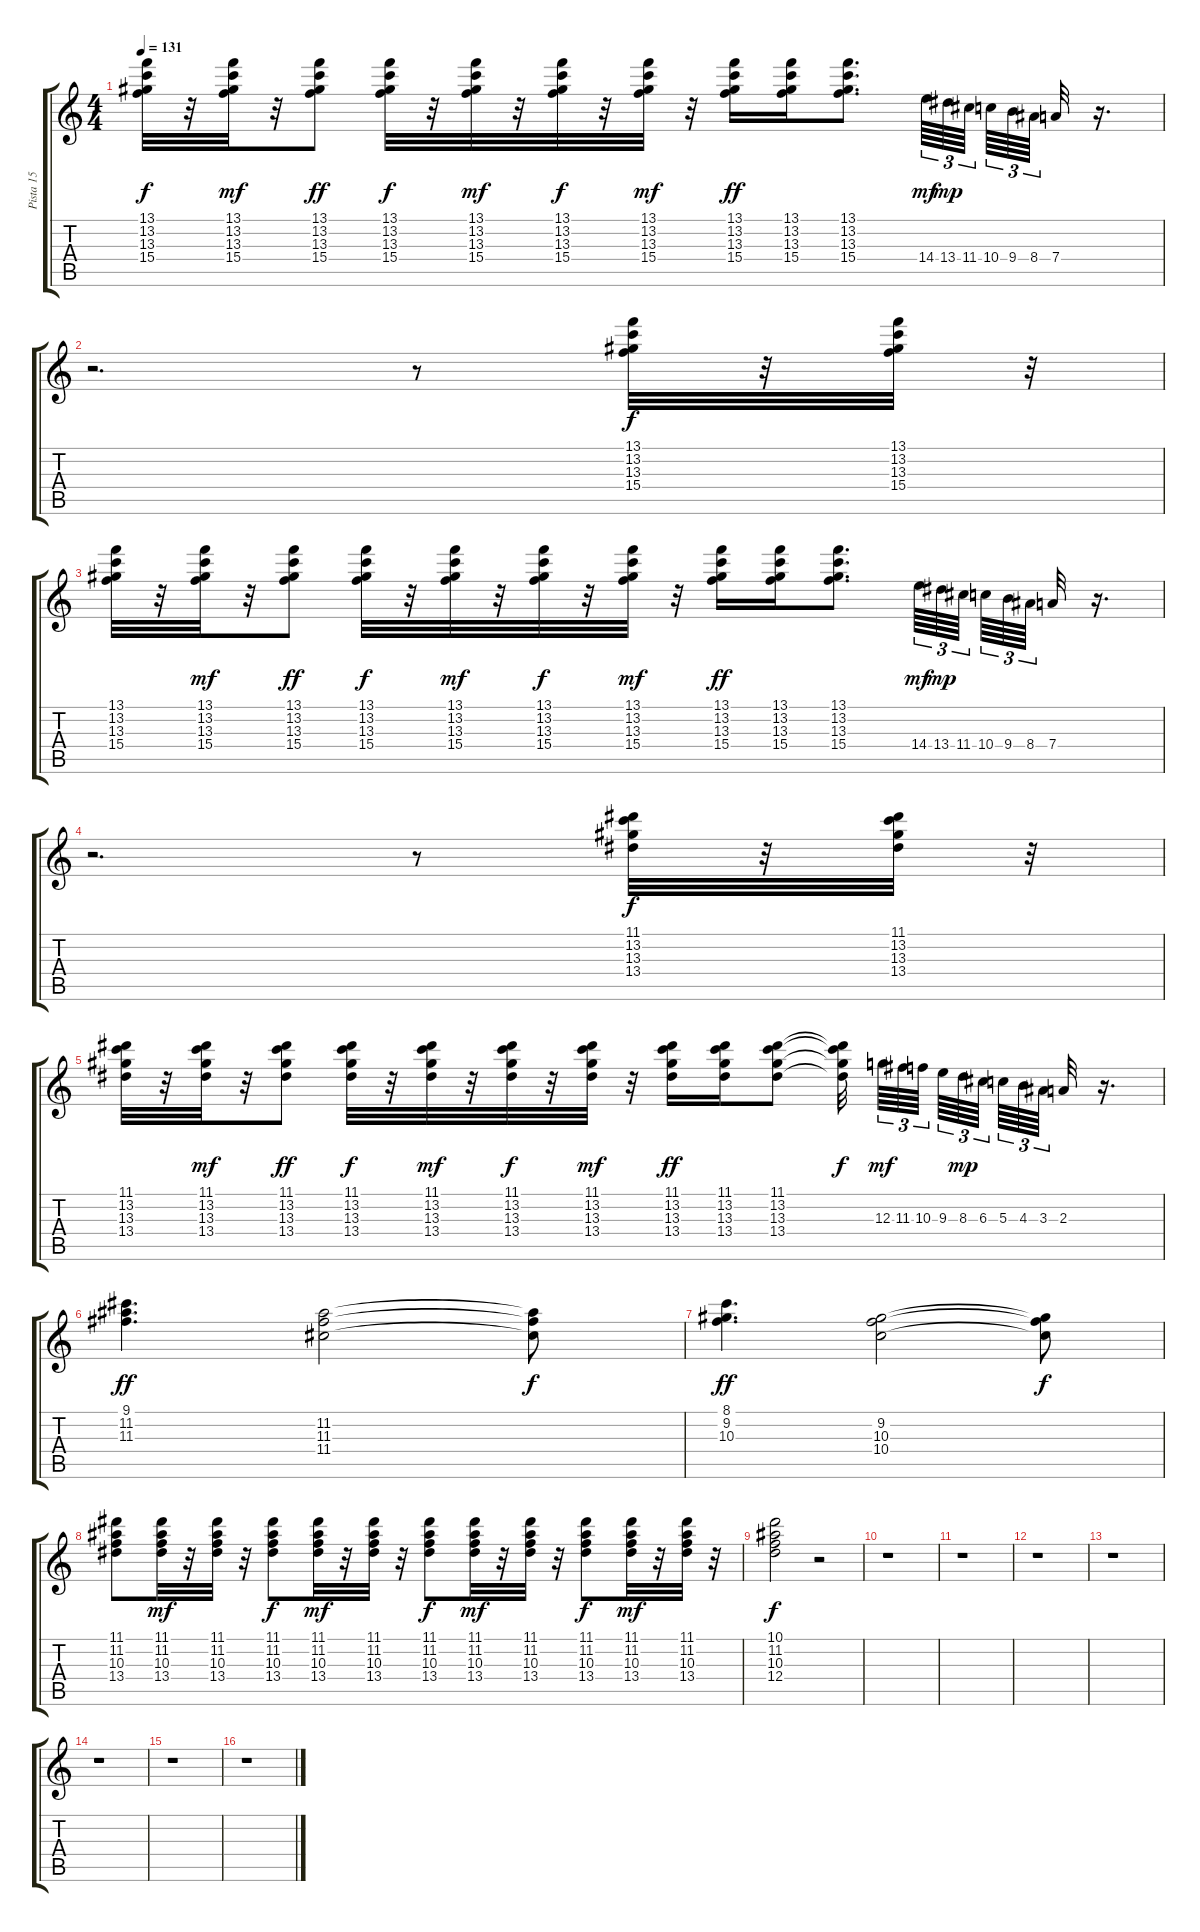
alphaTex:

\track ("Pista 15" "Pista 15") {instrument distortionguitar}
\staff {score tabs}
\tuning (E4 B3 G3 D3 A2 E2) {hide}
\ts (4 4)
\tempo 131
\clef g2
\ks c
(13.1 13.2 13.3 15.4).32{dy f} r.32 (13.1 13.2 13.3 15.4).32{dy mf} r.32 (13.1 13.2 13.3 15.4).8{dy ff} (13.1 13.2 13.3 15.4).32{dy f} r.32 (13.1 13.2 13.3 15.4).32{dy mf} r.32 (13.1 13.2 13.3 15.4).32{dy f} r.32 (13.1 13.2 13.3 15.4).32{dy mf} r.32 (13.1 13.2 13.3 15.4).16{dy ff} (13.1 13.2 13.3 15.4).16 (13.1 13.2 13.3 15.4).8{d} 14.4.64{tu (3 2) dy mf} 13.4.64{tu (3 2) dy mp} 11.4.64{tu (3 2)} 10.4.64{tu (3 2)} 9.4.64{tu (3 2)} 8.4.64{tu (3 2)} 7.4.32 r.16{d} |
r.2{d} r.8 (13.1 13.2 13.3 15.4).32{dy f} r.32 (13.1 13.2 13.3 15.4).32 r.32 |
(13.1 13.2 13.3 15.4).32 r.32 (13.1 13.2 13.3 15.4).32{dy mf} r.32 (13.1 13.2 13.3 15.4).8{dy ff} (13.1 13.2 13.3 15.4).32{dy f} r.32 (13.1 13.2 13.3 15.4).32{dy mf} r.32 (13.1 13.2 13.3 15.4).32{dy f} r.32 (13.1 13.2 13.3 15.4).32{dy mf} r.32 (13.1 13.2 13.3 15.4).16{dy ff} (13.1 13.2 13.3 15.4).16 (13.1 13.2 13.3 15.4).8{d} 14.4.64{tu (3 2) dy mf} 13.4.64{tu (3 2) dy mp} 11.4.64{tu (3 2)} 10.4.64{tu (3 2)} 9.4.64{tu (3 2)} 8.4.64{tu (3 2)} 7.4.32 r.16{d} |
r.2{d} r.8 (11.1 13.2 13.3 13.4).32{dy f} r.32 (11.1 13.2 13.3 13.4).32 r.32 |
(11.1 13.2 13.3 13.4).32 r.32 (11.1 13.2 13.3 13.4).32{dy mf} r.32 (11.1 13.2 13.3 13.4).8{dy ff} (11.1 13.2 13.3 13.4).32{dy f} r.32 (11.1 13.2 13.3 13.4).32{dy mf} r.32 (11.1 13.2 13.3 13.4).32{dy f} r.32 (11.1 13.2 13.3 13.4).32{dy mf} r.32 (11.1 13.2 13.3 13.4).16{dy ff} (11.1 13.2 13.3 13.4).16 (11.1 13.2 13.3 13.4).8 (11.1{t} 13.2{t} 13.3{t} 13.4{t}).32{dy f} 12.3.64{tu (3 2) dy mf} 11.3.64{tu (3 2)} 10.3.64{tu (3 2)} 9.3.64{tu (3 2)} 8.3.64{tu (3 2) dy mp} 6.3.64{tu (3 2)} 5.3.64{tu (3 2)} 4.3.64{tu (3 2)} 3.3.64{tu (3 2)} 2.3.32 r.16{d} |
(9.1 11.2 11.3).4{d dy ff} (11.2 11.3 11.4).2 (11.2{t} 11.3{t} 11.4{t}).8{dy f} |
(8.1 9.2 10.3).4{d dy ff} (9.2 10.3 10.4).2 (9.2{t} 10.3{t} 10.4{t}).8{dy f} |
(11.1 11.2 10.3 13.4).8 (11.1 11.2 10.3 13.4).32{dy mf} r.32 (11.1 11.2 10.3 13.4).32 r.32 (11.1 11.2 10.3 13.4).8{dy f} (11.1 11.2 10.3 13.4).32{dy mf} r.32 (11.1 11.2 10.3 13.4).32 r.32 (11.1 11.2 10.3 13.4).8{dy f} (11.1 11.2 10.3 13.4).32{dy mf} r.32 (11.1 11.2 10.3 13.4).32 r.32 (11.1 11.2 10.3 13.4).8{dy f} (11.1 11.2 10.3 13.4).32{dy mf} r.32 (11.1 11.2 10.3 13.4).32 r.32 |
(10.1 11.2 10.3 12.4).2{dy f} r.2 |
r.1 |
r.1 |
r.1 |
r.1 |
r.1 |
r.1 |
r.1
